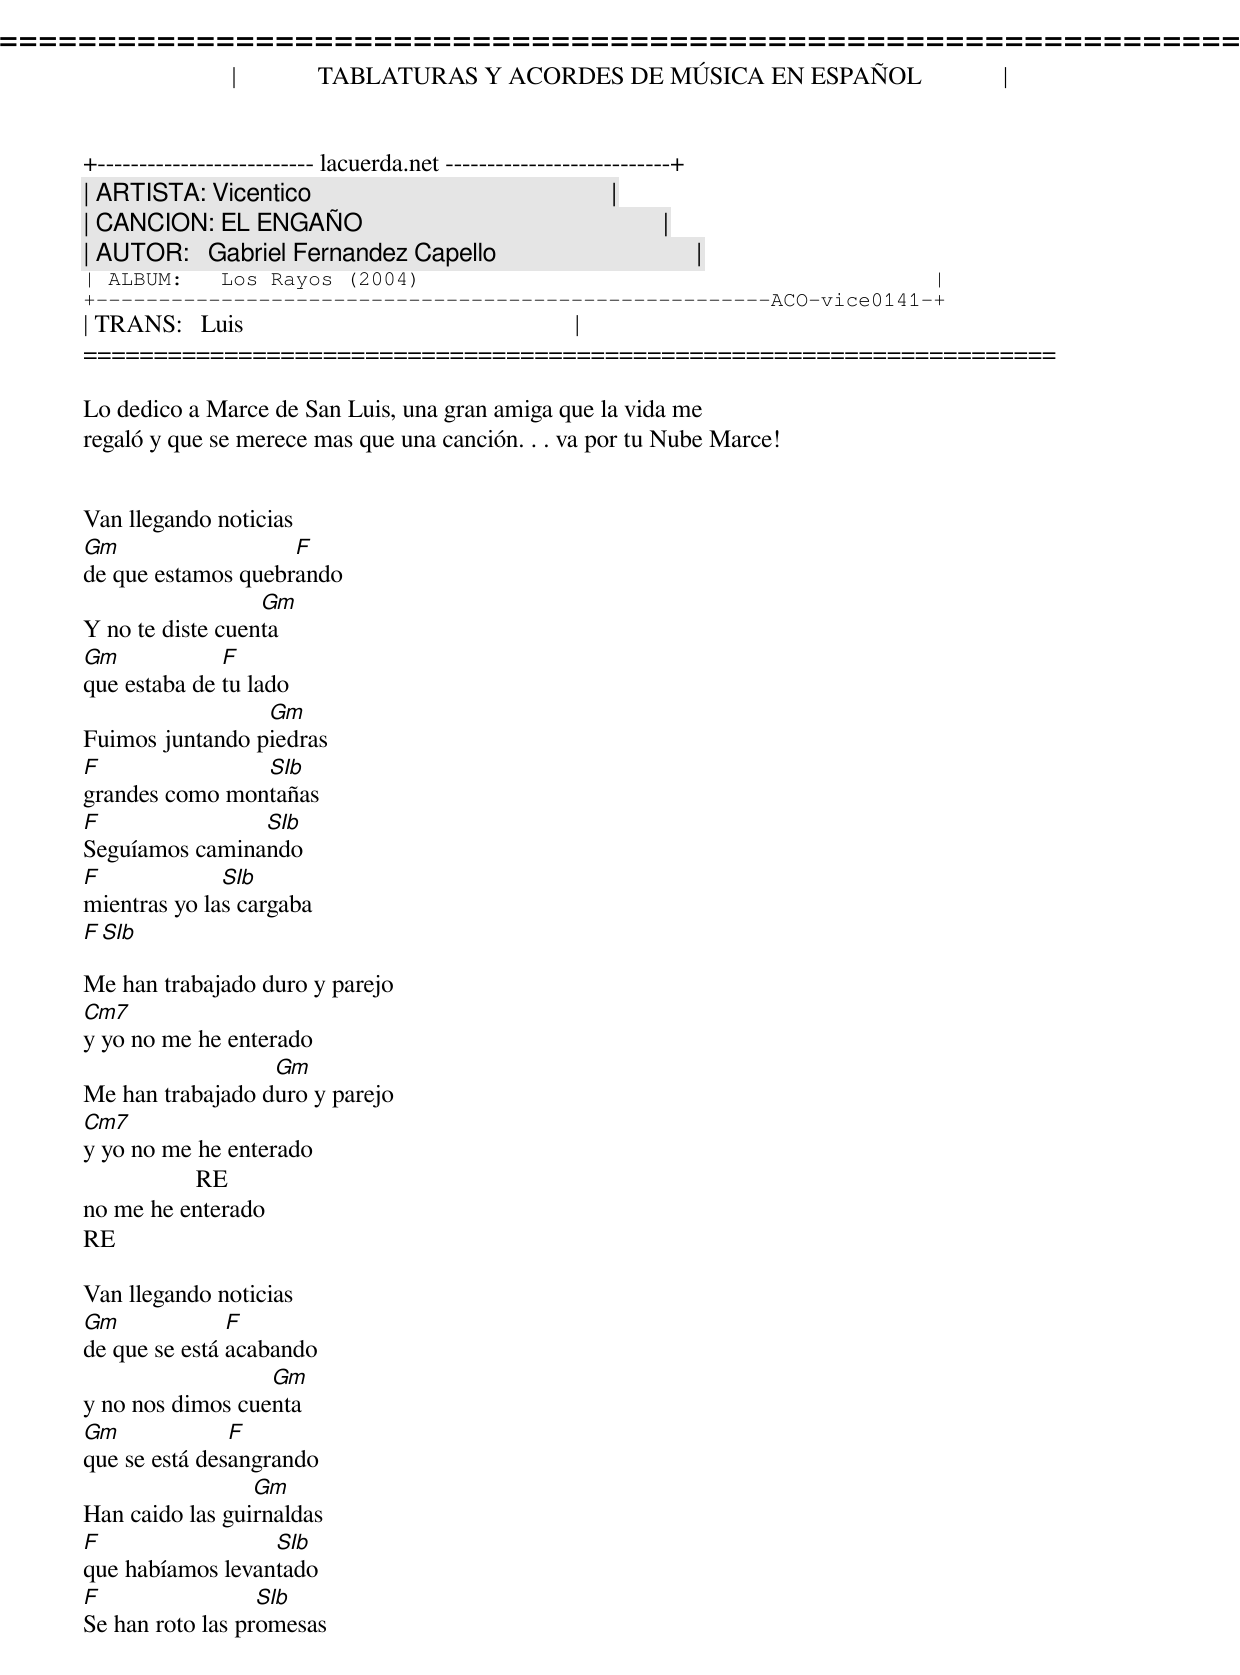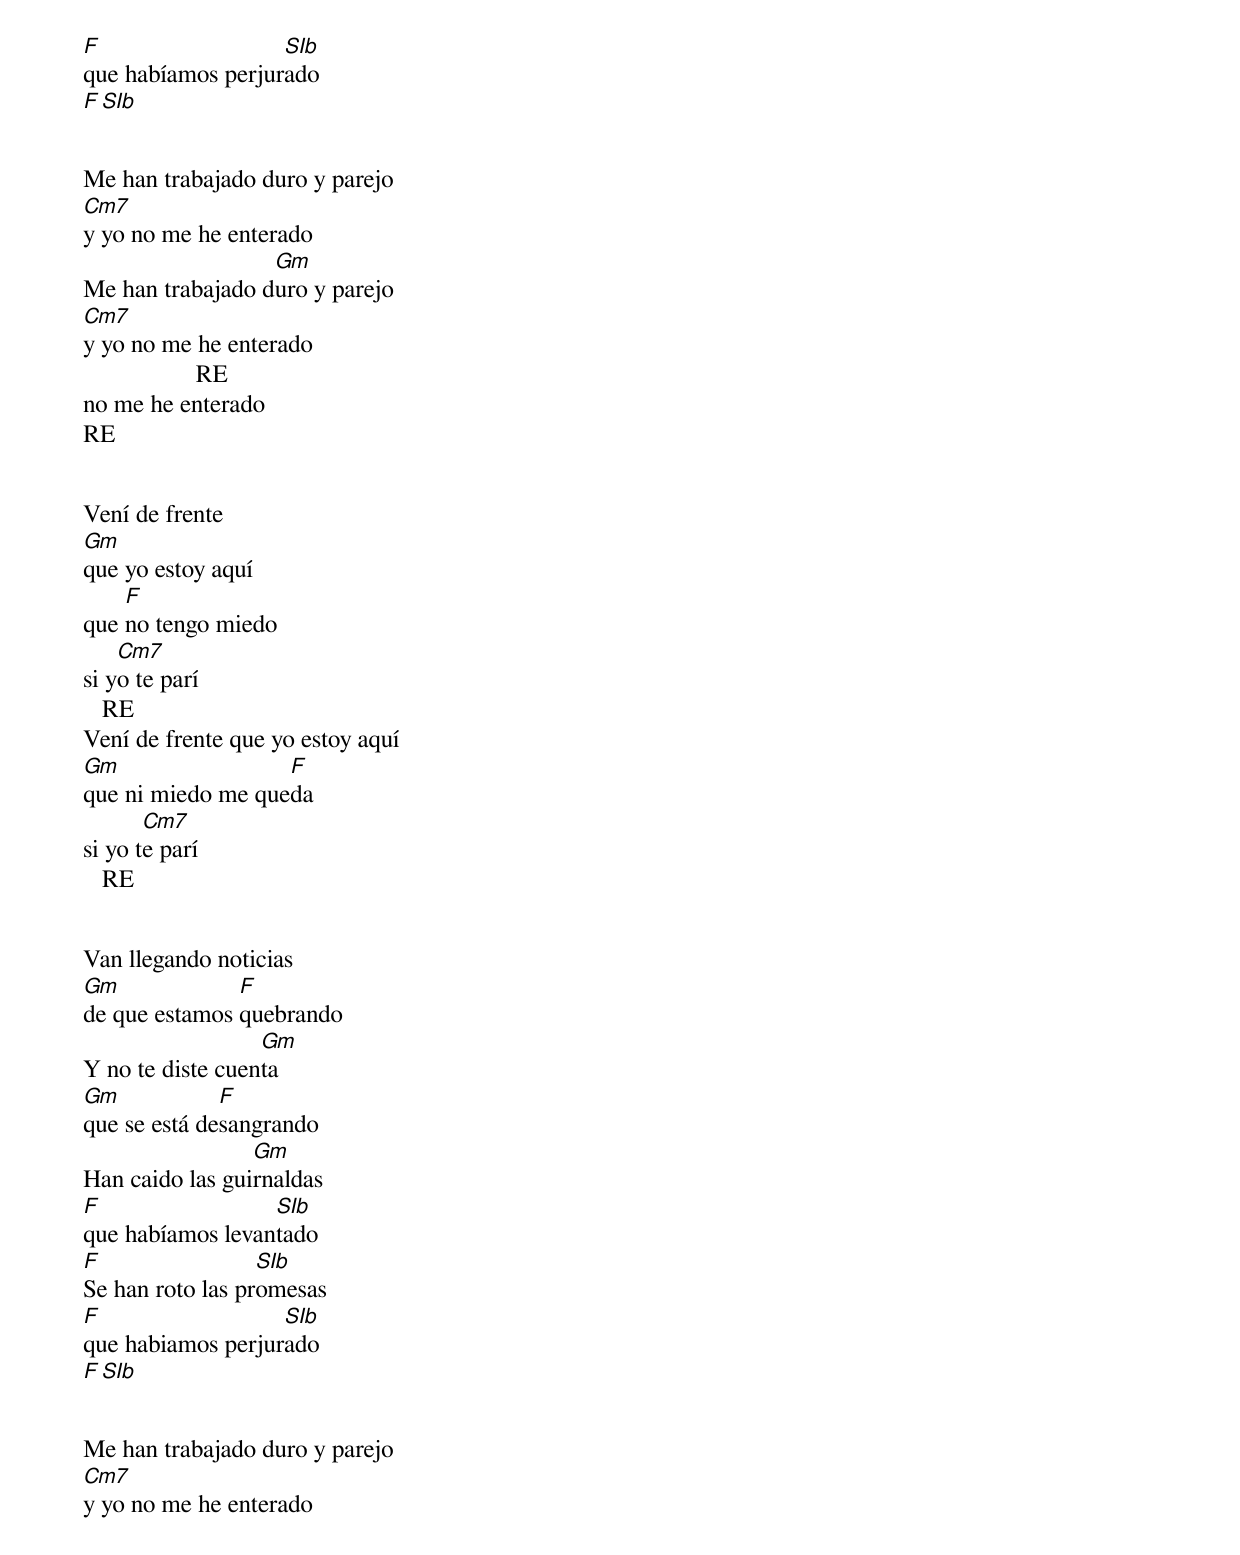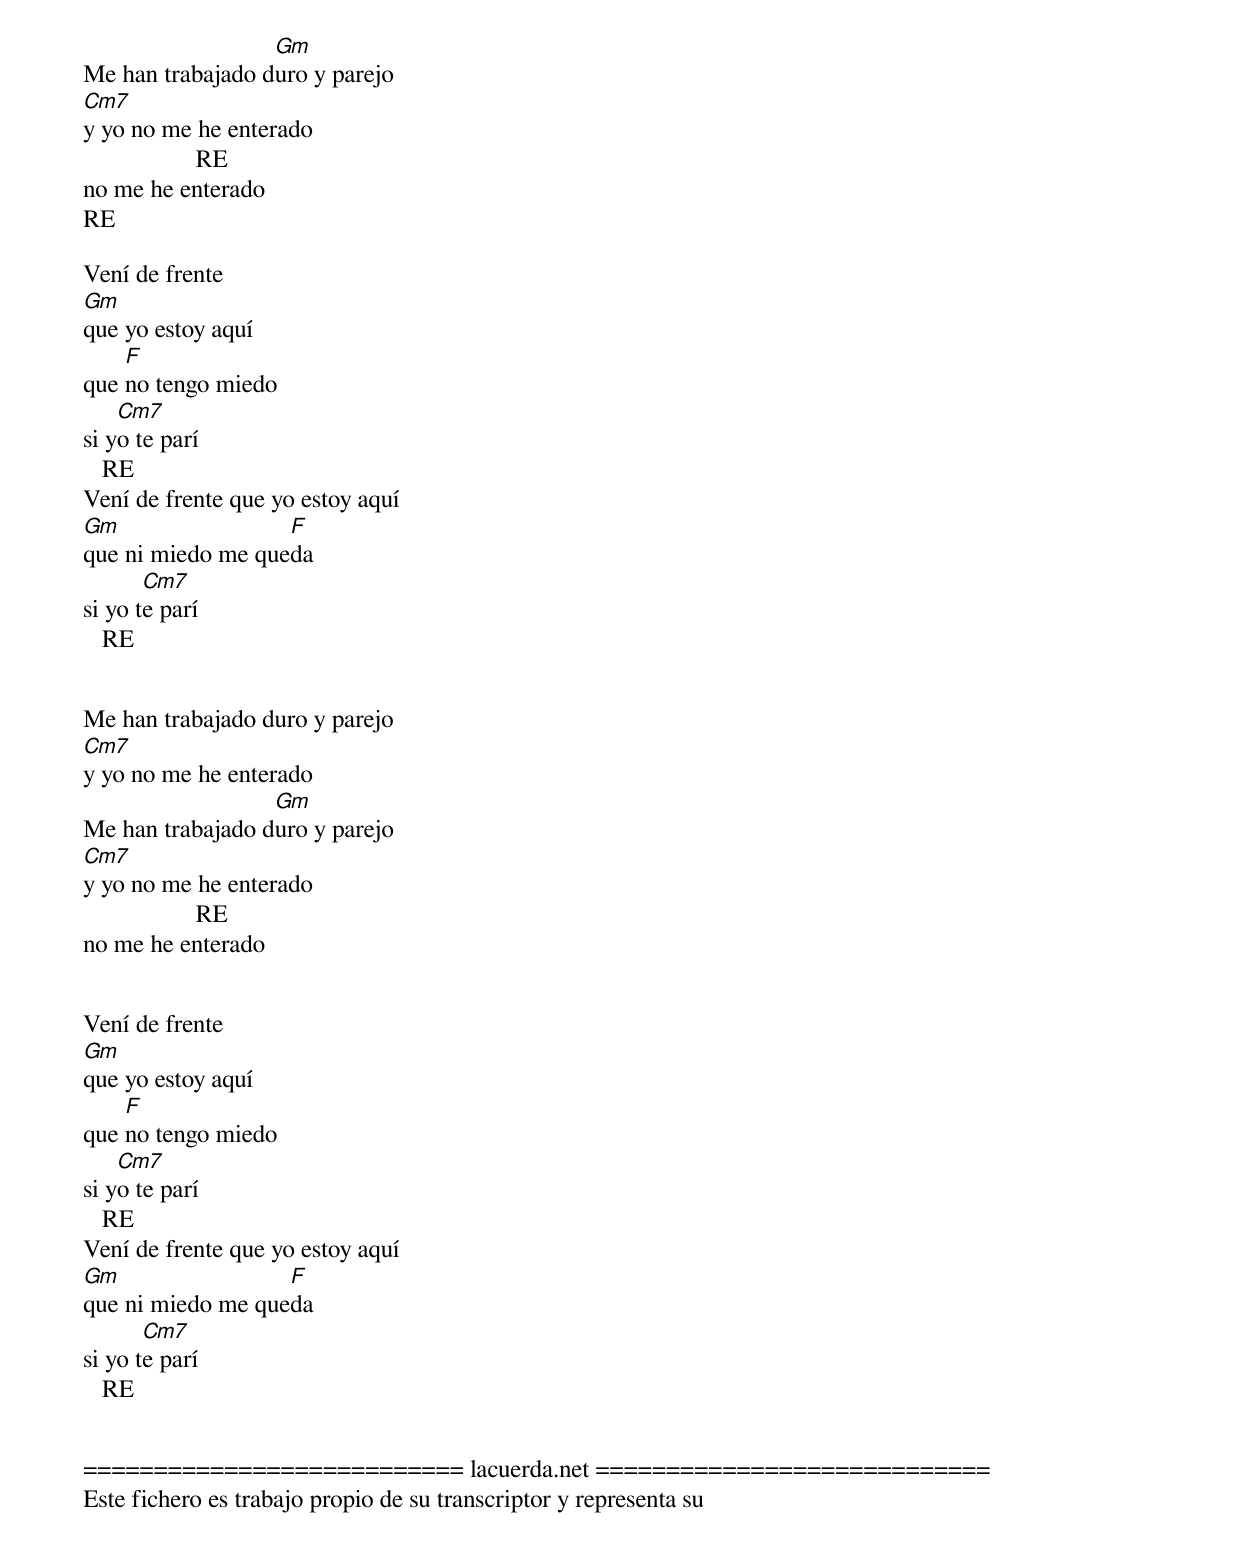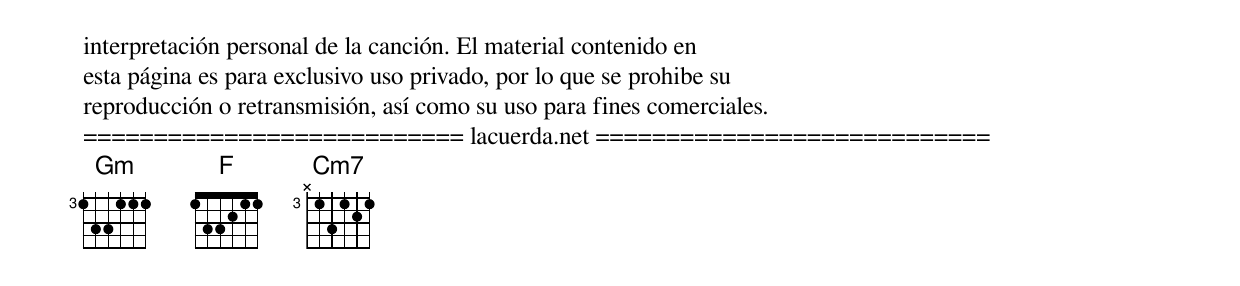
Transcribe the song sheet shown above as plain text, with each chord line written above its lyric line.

=====================================================================
|             TABLATURAS Y ACORDES DE MÚSICA EN ESPAÑOL             |
+-------------------------- lacuerda.net ---------------------------+
| ARTISTA: Vicentico                                                |
| CANCION: EL ENGAÑO                                                |
| AUTOR:   Gabriel Fernandez Capello                                |
| ALBUM:   Los Rayos (2004)                                         |
+------------------------------------------------------ACO-vice0141-+
| TRANS:   Luis                                                     |
=====================================================================

Lo dedico a Marce de San Luis, una gran amiga que la vida me
regaló y que se merece mas que una canción. . . va por tu Nube Marce!


Van llegando noticias
Gm                  F
de que estamos quebrando
                  Gm
Y no te diste cuenta
Gm            F
que estaba de tu lado
                 Gm
Fuimos juntando piedras
F               SIb
grandes como montañas
F               SIb
Seguíamos caminando
F             SIb
mientras yo las cargaba
F                  SIb

Me han trabajado duro y parejo
Cm7
y yo no me he enterado
                  Gm
Me han trabajado duro y parejo
Cm7
y yo no me he enterado
                  RE
no me he enterado
RE

Van llegando noticias
Gm             F
de que se está acabando
                  Gm
y no nos dimos cuenta
Gm             F
que se está desangrando
                 Gm
Han caido las guirnaldas
F                 SIb
que habíamos levantado
F                 SIb
Se han roto las promesas
F                  SIb
que habíamos perjurado
F                 SIb


Me han trabajado duro y parejo
Cm7
y yo no me he enterado
                  Gm
Me han trabajado duro y parejo
Cm7
y yo no me he enterado
                  RE
no me he enterado
RE


Vení de frente
Gm
que yo estoy aquí
    F
que no tengo miedo
    Cm7
si yo te parí
   RE
Vení de frente que yo estoy aquí
Gm                 F
que ni miedo me queda
       Cm7
si yo te parí
   RE


Van llegando noticias
Gm             F
de que estamos quebrando
                  Gm
Y no te diste cuenta
Gm            F
que se está desangrando
                 Gm
Han caido las guirnaldas
F                 SIb
que habíamos levantado
F                 SIb
Se han roto las promesas
F                  SIb
que habiamos perjurado
F                 SIb


Me han trabajado duro y parejo
Cm7
y yo no me he enterado
                  Gm
Me han trabajado duro y parejo
Cm7
y yo no me he enterado
                  RE
no me he enterado
RE

Vení de frente
Gm
que yo estoy aquí
    F
que no tengo miedo
    Cm7
si yo te parí
   RE
Vení de frente que yo estoy aquí
Gm                 F
que ni miedo me queda
       Cm7
si yo te parí
   RE


Me han trabajado duro y parejo
Cm7
y yo no me he enterado
                  Gm
Me han trabajado duro y parejo
Cm7
y yo no me he enterado
                  RE
no me he enterado


Vení de frente
Gm
que yo estoy aquí
    F
que no tengo miedo
    Cm7
si yo te parí
   RE
Vení de frente que yo estoy aquí
Gm                 F
que ni miedo me queda
       Cm7
si yo te parí
   RE


=========================== lacuerda.net ============================
Este fichero es trabajo propio de su transcriptor y representa su
interpretación personal de la canción. El material contenido en
esta página es para exclusivo uso privado, por lo que se prohibe su
reproducción o retransmisión, así como su uso para fines comerciales.
=========================== lacuerda.net ============================
